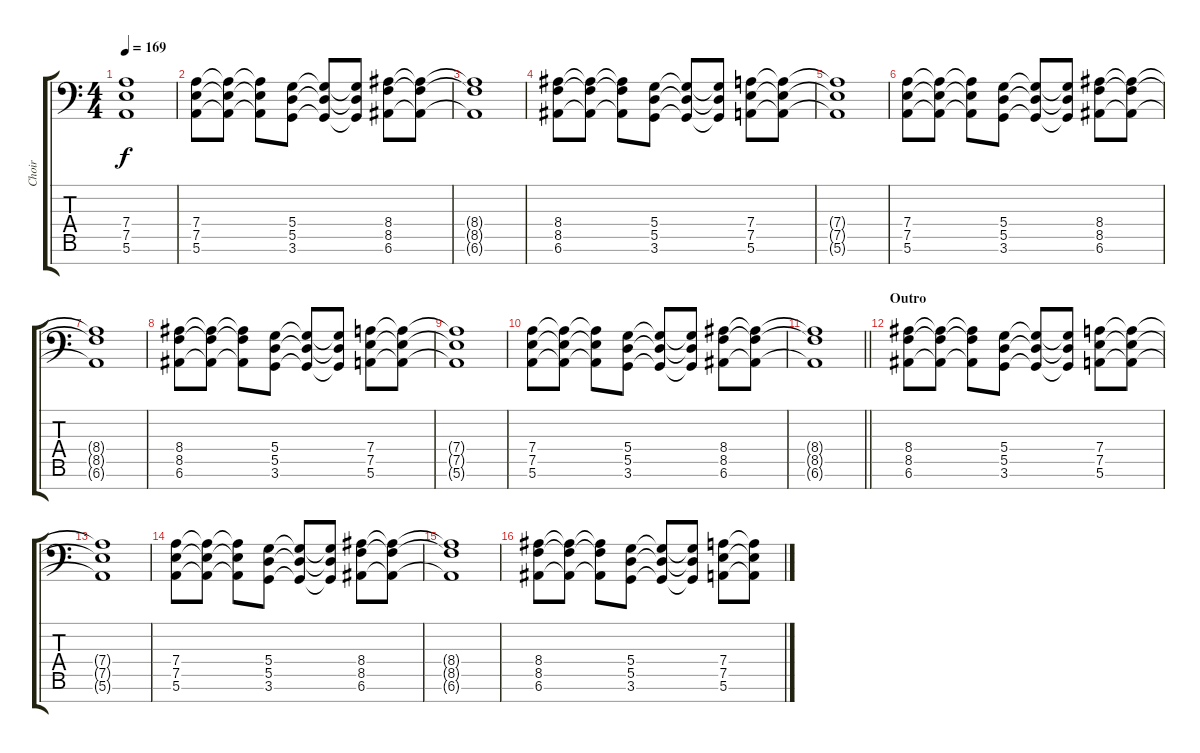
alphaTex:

\track ("Choir" "Choir") {instrument choiraahs}
\staff {score tabs}
\tuning (E4 B3 G3 D3 A2 E2 A1) {hide}
\ts (4 4)
\tempo 169
\clef f4
\ks c
(7.4{t} 7.5{t} 5.6{t}).1{dy f} |
(7.4 7.5 5.6).8 (7.4{t} 7.5{t} 5.6{t}).8 (7.4{t} 7.5{t} 5.6{t}).8 (5.4 5.5 3.6).8 (5.4{t} 5.5{t} 3.6{t}).8 (5.4{t} 5.5{t} 3.6{t}).8 (8.4 8.5 6.6).8 (8.4{t} 8.5{t} 6.6{t}).8 |
(8.4{t} 8.5{t} 6.6{t}).1 |
(8.4 8.5 6.6).8 (8.4{t} 8.5{t} 6.6{t}).8 (8.4{t} 8.5{t} 6.6{t}).8 (5.4 5.5 3.6).8 (5.4{t} 5.5{t} 3.6{t}).8 (5.4{t} 5.5{t} 3.6{t}).8 (7.4 7.5 5.6).8 (7.4{t} 7.5{t} 5.6{t}).8 |
(7.4{t} 7.5{t} 5.6{t}).1 |
(7.4 7.5 5.6).8 (7.4{t} 7.5{t} 5.6{t}).8 (7.4{t} 7.5{t} 5.6{t}).8 (5.4 5.5 3.6).8 (5.4{t} 5.5{t} 3.6{t}).8 (5.4{t} 5.5{t} 3.6{t}).8 (8.4 8.5 6.6).8 (8.4{t} 8.5{t} 6.6{t}).8 |
(8.4{t} 8.5{t} 6.6{t}).1 |
(8.4 8.5 6.6).8 (8.4{t} 8.5{t} 6.6{t}).8 (8.4{t} 8.5{t} 6.6{t}).8 (5.4 5.5 3.6).8 (5.4{t} 5.5{t} 3.6{t}).8 (5.4{t} 5.5{t} 3.6{t}).8 (7.4 7.5 5.6).8 (7.4{t} 7.5{t} 5.6{t}).8 |
(7.4{t} 7.5{t} 5.6{t}).1 |
(7.4 7.5 5.6).8 (7.4{t} 7.5{t} 5.6{t}).8 (7.4{t} 7.5{t} 5.6{t}).8 (5.4 5.5 3.6).8 (5.4{t} 5.5{t} 3.6{t}).8 (5.4{t} 5.5{t} 3.6{t}).8 (8.4 8.5 6.6).8 (8.4{t} 8.5{t} 6.6{t}).8 |
\barLineRight lightlight
(8.4{t} 8.5{t} 6.6{t}).1 |
\section ("" "Outro")
(8.4 8.5 6.6).8 (8.4{t} 8.5{t} 6.6{t}).8 (8.4{t} 8.5{t} 6.6{t}).8 (5.4 5.5 3.6).8 (5.4{t} 5.5{t} 3.6{t}).8 (5.4{t} 5.5{t} 3.6{t}).8 (7.4 7.5 5.6).8 (7.4{t} 7.5{t} 5.6{t}).8 |
(7.4{t} 7.5{t} 5.6{t}).1 |
(7.4 7.5 5.6).8 (7.4{t} 7.5{t} 5.6{t}).8 (7.4{t} 7.5{t} 5.6{t}).8 (5.4 5.5 3.6).8 (5.4{t} 5.5{t} 3.6{t}).8 (5.4{t} 5.5{t} 3.6{t}).8 (8.4 8.5 6.6).8 (8.4{t} 8.5{t} 6.6{t}).8 |
(8.4{t} 8.5{t} 6.6{t}).1 |
(8.4 8.5 6.6).8 (8.4{t} 8.5{t} 6.6{t}).8 (8.4{t} 8.5{t} 6.6{t}).8 (5.4 5.5 3.6).8 (5.4{t} 5.5{t} 3.6{t}).8 (5.4{t} 5.5{t} 3.6{t}).8 (7.4 7.5 5.6).8 (7.4{t} 7.5{t} 5.6{t}).8
